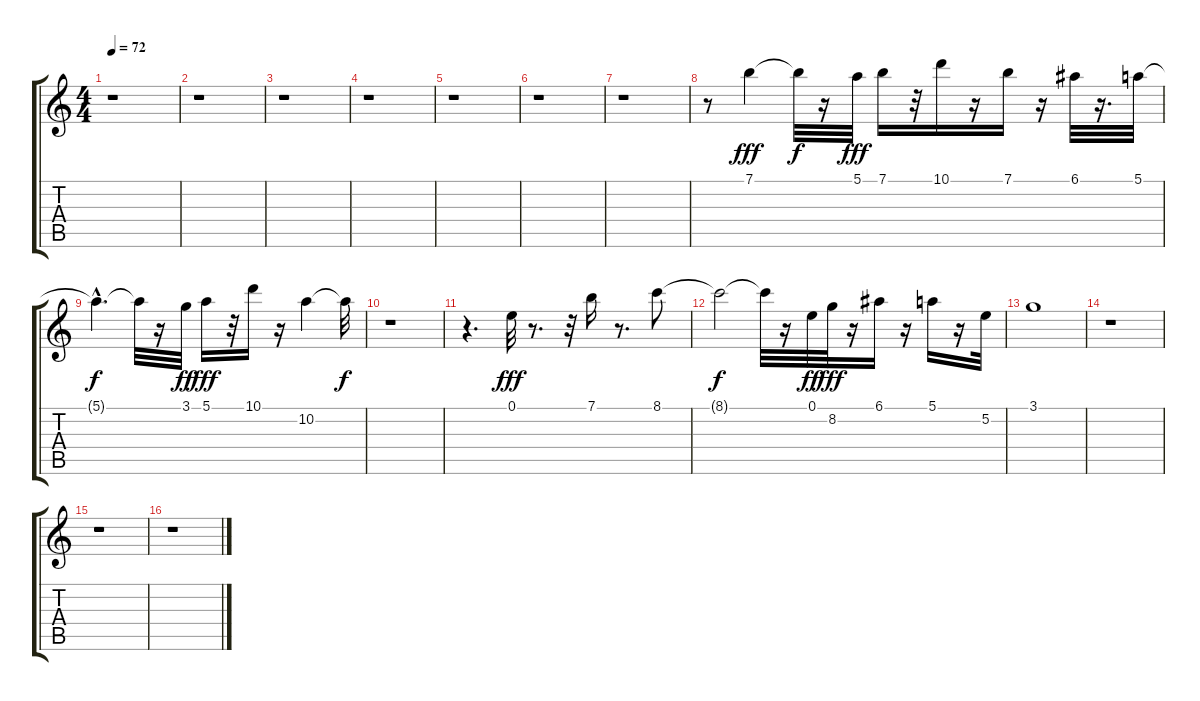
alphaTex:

\track "" {instrument acousticguitarnylon}
\staff {score tabs}
\tuning (E4 B3 G3 D3 A2 E2) {hide}
\ts (4 4)
\tempo 72
\clef g2
\ks c
r.1{dy fff} |
r.1 |
r.1 |
r.1 |
r.1 |
r.1 |
r.1 |
r.8 7.1.4 7.1{t}.32{dy f} r.16 5.1.32{dy fff} 7.1.16 r.32 10.1.16 r.16 7.1.16 r.16 6.1.32 r.16{d} 5.1.32 |
5.1{hac t}.4{d dy f} 5.1{t}.32 r.16 3.1.32{dy ff} 5.1.16{dy fff} r.32 10.1.16 r.16 10.2.4 10.2{t}.32{dy f} |
r.1 |
r.4{d} 0.1.32{dy fff} r.8{d} r.32 7.1.16 r.8{d} 8.1.8 |
8.1{t}.2{dy f} 8.1{t}.32 r.16 0.1.32{dy ff} 8.2.32{dy fff} r.16 6.1.16 r.16 5.1.16 r.16 5.2.32 |
3.1.1 |
r.1 |
r.1 |
r.1
